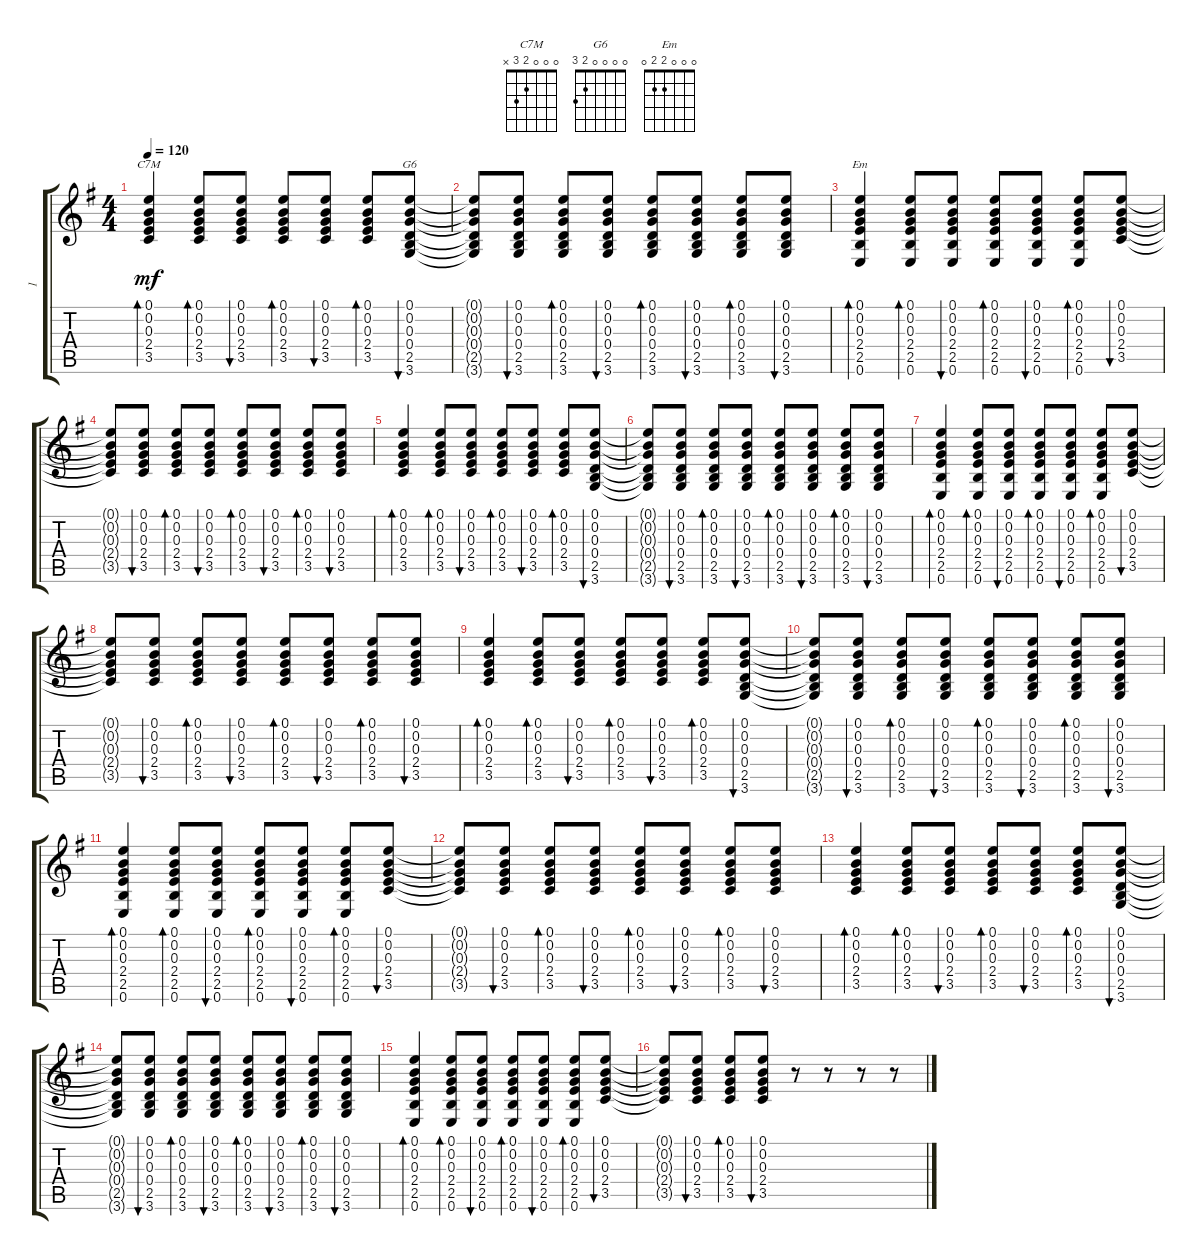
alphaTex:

\track ("1" "1") {instrument acousticguitarsteel}
\staff {score tabs}
\tuning (E4 B3 G3 D3 A2 E2) {hide}
\chord ("C7M" 0 0 0 2 3 x)
\chord ("G6" 0 0 0 0 2 3)
\chord ("Em" 0 0 0 2 2 0)
\ts (4 4)
\tempo 120
\clef g2
\ks g
(0.1 0.2 0.3 2.4 3.5).4{bd 30 ch "C7M" dy mf} (0.1 0.2 0.3 2.4 3.5).8{bd 30} (0.1 0.2 0.3 2.4 3.5).8{bu 30} (0.1 0.2 0.3 2.4 3.5).8{bd 30} (0.1 0.2 0.3 2.4 3.5).8{bu 30} (0.1 0.2 0.3 2.4 3.5).8{bd 30} (0.1 0.2 0.3 0.4 2.5 3.6).8{bu 30 ch "G6"} |
(0.1{t} 0.2{t} 0.3{t} 0.4{t} 2.5{t} 3.6{t}).8 (0.1 0.2 0.3 0.4 2.5 3.6).8{bu 30} (0.1 0.2 0.3 0.4 2.5 3.6).8{bd 30} (0.1 0.2 0.3 0.4 2.5 3.6).8{bu 30} (0.1 0.2 0.3 0.4 2.5 3.6).8{bd 30} (0.1 0.2 0.3 0.4 2.5 3.6).8{bu 30} (0.1 0.2 0.3 0.4 2.5 3.6).8{bd 30} (0.1 0.2 0.3 0.4 2.5 3.6).8{bu 30} |
(0.1 0.2 0.3 2.4 2.5 0.6).4{bd 30 ch "Em"} (0.1 0.2 0.3 2.4 2.5 0.6).8{bd 30} (0.1 0.2 0.3 2.4 2.5 0.6).8{bu 30} (0.1 0.2 0.3 2.4 2.5 0.6).8{bd 30} (0.1 0.2 0.3 2.4 2.5 0.6).8{bu 30} (0.1 0.2 0.3 2.4 2.5 0.6).8{bd 30} (0.1 0.2 0.3 2.4 3.5).8{bu 30} |
(0.1{t} 0.2{t} 0.3{t} 2.4{t} 3.5{t}).8 (0.1 0.2 0.3 2.4 3.5).8{bu 30} (0.1 0.2 0.3 2.4 3.5).8{bd 30} (0.1 0.2 0.3 2.4 3.5).8{bu 30} (0.1 0.2 0.3 2.4 3.5).8{bd 30} (0.1 0.2 0.3 2.4 3.5).8{bu 30} (0.1 0.2 0.3 2.4 3.5).8{bd 30} (0.1 0.2 0.3 2.4 3.5).8{bu 30} |
(0.1 0.2 0.3 2.4 3.5).4{bd 30} (0.1 0.2 0.3 2.4 3.5).8{bd 30} (0.1 0.2 0.3 2.4 3.5).8{bu 30} (0.1 0.2 0.3 2.4 3.5).8{bd 30} (0.1 0.2 0.3 2.4 3.5).8{bu 30} (0.1 0.2 0.3 2.4 3.5).8{bd 30} (0.1 0.2 0.3 0.4 2.5 3.6).8{bu 30} |
(0.1{t} 0.2{t} 0.3{t} 0.4{t} 2.5{t} 3.6{t}).8 (0.1 0.2 0.3 0.4 2.5 3.6).8{bu 30} (0.1 0.2 0.3 0.4 2.5 3.6).8{bd 30} (0.1 0.2 0.3 0.4 2.5 3.6).8{bu 30} (0.1 0.2 0.3 0.4 2.5 3.6).8{bd 30} (0.1 0.2 0.3 0.4 2.5 3.6).8{bu 30} (0.1 0.2 0.3 0.4 2.5 3.6).8{bd 30} (0.1 0.2 0.3 0.4 2.5 3.6).8{bu 30} |
(0.1 0.2 0.3 2.4 2.5 0.6).4{bd 30} (0.1 0.2 0.3 2.4 2.5 0.6).8{bd 30} (0.1 0.2 0.3 2.4 2.5 0.6).8{bu 30} (0.1 0.2 0.3 2.4 2.5 0.6).8{bd 30} (0.1 0.2 0.3 2.4 2.5 0.6).8{bu 30} (0.1 0.2 0.3 2.4 2.5 0.6).8{bd 30} (0.1 0.2 0.3 2.4 3.5).8{bu 30} |
(0.1{t} 0.2{t} 0.3{t} 2.4{t} 3.5{t}).8 (0.1 0.2 0.3 2.4 3.5).8{bu 30} (0.1 0.2 0.3 2.4 3.5).8{bd 30} (0.1 0.2 0.3 2.4 3.5).8{bu 30} (0.1 0.2 0.3 2.4 3.5).8{bd 30} (0.1 0.2 0.3 2.4 3.5).8{bu 30} (0.1 0.2 0.3 2.4 3.5).8{bd 30} (0.1 0.2 0.3 2.4 3.5).8{bu 30} |
(0.1 0.2 0.3 2.4 3.5).4{bd 30} (0.1 0.2 0.3 2.4 3.5).8{bd 30} (0.1 0.2 0.3 2.4 3.5).8{bu 30} (0.1 0.2 0.3 2.4 3.5).8{bd 30} (0.1 0.2 0.3 2.4 3.5).8{bu 30} (0.1 0.2 0.3 2.4 3.5).8{bd 30} (0.1 0.2 0.3 0.4 2.5 3.6).8{bu 30} |
(0.1{t} 0.2{t} 0.3{t} 0.4{t} 2.5{t} 3.6{t}).8 (0.1 0.2 0.3 0.4 2.5 3.6).8{bu 30} (0.1 0.2 0.3 0.4 2.5 3.6).8{bd 30} (0.1 0.2 0.3 0.4 2.5 3.6).8{bu 30} (0.1 0.2 0.3 0.4 2.5 3.6).8{bd 30} (0.1 0.2 0.3 0.4 2.5 3.6).8{bu 30} (0.1 0.2 0.3 0.4 2.5 3.6).8{bd 30} (0.1 0.2 0.3 0.4 2.5 3.6).8{bu 30} |
(0.1 0.2 0.3 2.4 2.5 0.6).4{bd 30} (0.1 0.2 0.3 2.4 2.5 0.6).8{bd 30} (0.1 0.2 0.3 2.4 2.5 0.6).8{bu 30} (0.1 0.2 0.3 2.4 2.5 0.6).8{bd 30} (0.1 0.2 0.3 2.4 2.5 0.6).8{bu 30} (0.1 0.2 0.3 2.4 2.5 0.6).8{bd 30} (0.1 0.2 0.3 2.4 3.5).8{bu 30} |
(0.1{t} 0.2{t} 0.3{t} 2.4{t} 3.5{t}).8 (0.1 0.2 0.3 2.4 3.5).8{bu 30} (0.1 0.2 0.3 2.4 3.5).8{bd 30} (0.1 0.2 0.3 2.4 3.5).8{bu 30} (0.1 0.2 0.3 2.4 3.5).8{bd 30} (0.1 0.2 0.3 2.4 3.5).8{bu 30} (0.1 0.2 0.3 2.4 3.5).8{bd 30} (0.1 0.2 0.3 2.4 3.5).8{bu 30} |
(0.1 0.2 0.3 2.4 3.5).4{bd 30} (0.1 0.2 0.3 2.4 3.5).8{bd 30} (0.1 0.2 0.3 2.4 3.5).8{bu 30} (0.1 0.2 0.3 2.4 3.5).8{bd 30} (0.1 0.2 0.3 2.4 3.5).8{bu 30} (0.1 0.2 0.3 2.4 3.5).8{bd 30} (0.1 0.2 0.3 0.4 2.5 3.6).8{bu 30} |
(0.1{t} 0.2{t} 0.3{t} 0.4{t} 2.5{t} 3.6{t}).8 (0.1 0.2 0.3 0.4 2.5 3.6).8{bu 30} (0.1 0.2 0.3 0.4 2.5 3.6).8{bd 30} (0.1 0.2 0.3 0.4 2.5 3.6).8{bu 30} (0.1 0.2 0.3 0.4 2.5 3.6).8{bd 30} (0.1 0.2 0.3 0.4 2.5 3.6).8{bu 30} (0.1 0.2 0.3 0.4 2.5 3.6).8{bd 30} (0.1 0.2 0.3 0.4 2.5 3.6).8{bu 30} |
(0.1 0.2 0.3 2.4 2.5 0.6).4{bd 30} (0.1 0.2 0.3 2.4 2.5 0.6).8{bd 30} (0.1 0.2 0.3 2.4 2.5 0.6).8{bu 30} (0.1 0.2 0.3 2.4 2.5 0.6).8{bd 30} (0.1 0.2 0.3 2.4 2.5 0.6).8{bu 30} (0.1 0.2 0.3 2.4 2.5 0.6).8{bd 30} (0.1 0.2 0.3 2.4 3.5).8{bu 30} |
(0.1{t} 0.2{t} 0.3{t} 2.4{t} 3.5{t}).8 (0.1 0.2 0.3 2.4 3.5).8{bu 30} (0.1 0.2 0.3 2.4 3.5).8{bd 30} (0.1 0.2 0.3 2.4 3.5).8{bu 30} r.8 r.8 r.8 r.8
